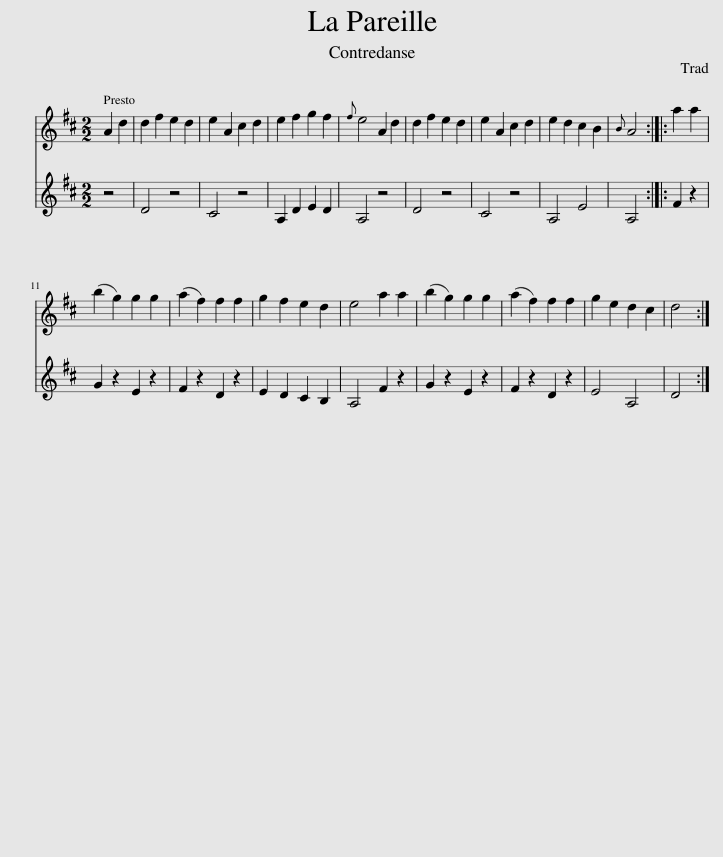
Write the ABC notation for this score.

X:1
%%score 1 2
L:1/8
M:2/2
I:linebreak $
K:D
V:1 treble
V:2 treble
V:1
 A2 d2 | d2 f2 e2 d2 | e2 A2 c2 d2 | e2 f2 g2 f2 |{f} e4 A2 d2 | %5
 d2 f2 e2 d2 | e2 A2 c2 d2 | e2 d2 c2 B2 |{B} A4 :: a2 a2 |$ %10
 (b2 g2) g2 g2 | (a2 f2) f2 f2 | g2 f2 e2 d2 | e4 a2 a2 | (b2 g2) g2 g2 | %15
 (a2 f2) f2 f2 | g2 e2 d2 c2 | d4 :| %18
V:2
 z4 | D4 z4 | C4 z4 | A,2 D2 E2 D2 | A,4 z4 | %5
 D4 z4 | C4 z4 | A,4 E4 | A,4 :: F2 z2 |$ %10
 G2 z2 E2 z2 | F2 z2 D2 z2 | E2 D2 C2 B,2 | A,4 F2 z2 | G2 z2 E2 z2 | %15
 F2 z2 D2 z2 | E4 A,4 | D4 :| %18
